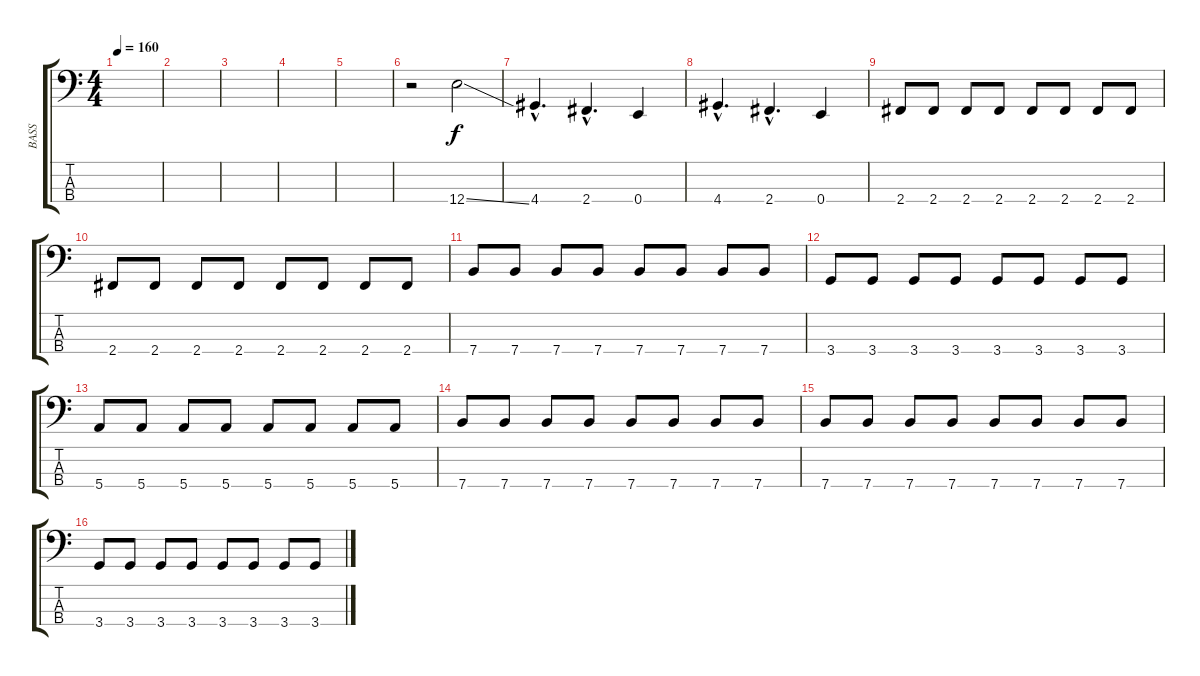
\track ("BASS" "BASS") {instrument electricbassfinger}
\staff {score tabs}
\tuning (G2 D2 A1 E1) {hide}
\ts (4 4)
\tempo 160
\clef f4
\ks c
|
|
|
|
|
r.2 12.4{ss}.2 |
4.4{hac}.4{d} 2.4{hac}.4{d} 0.4.4 |
4.4{hac}.4{d} 2.4{hac}.4{d} 0.4.4 |
2.4.8 2.4.8 2.4.8 2.4.8 2.4.8 2.4.8 2.4.8 2.4.8 |
2.4.8 2.4.8 2.4.8 2.4.8 2.4.8 2.4.8 2.4.8 2.4.8 |
7.4.8 7.4.8 7.4.8 7.4.8 7.4.8 7.4.8 7.4.8 7.4.8 |
3.4.8 3.4.8 3.4.8 3.4.8 3.4.8 3.4.8 3.4.8 3.4.8 |
5.4.8 5.4.8 5.4.8 5.4.8 5.4.8 5.4.8 5.4.8 5.4.8 |
7.4.8 7.4.8 7.4.8 7.4.8 7.4.8 7.4.8 7.4.8 7.4.8 |
7.4.8 7.4.8 7.4.8 7.4.8 7.4.8 7.4.8 7.4.8 7.4.8 |
3.4.8 3.4.8 3.4.8 3.4.8 3.4.8 3.4.8 3.4.8 3.4.8
